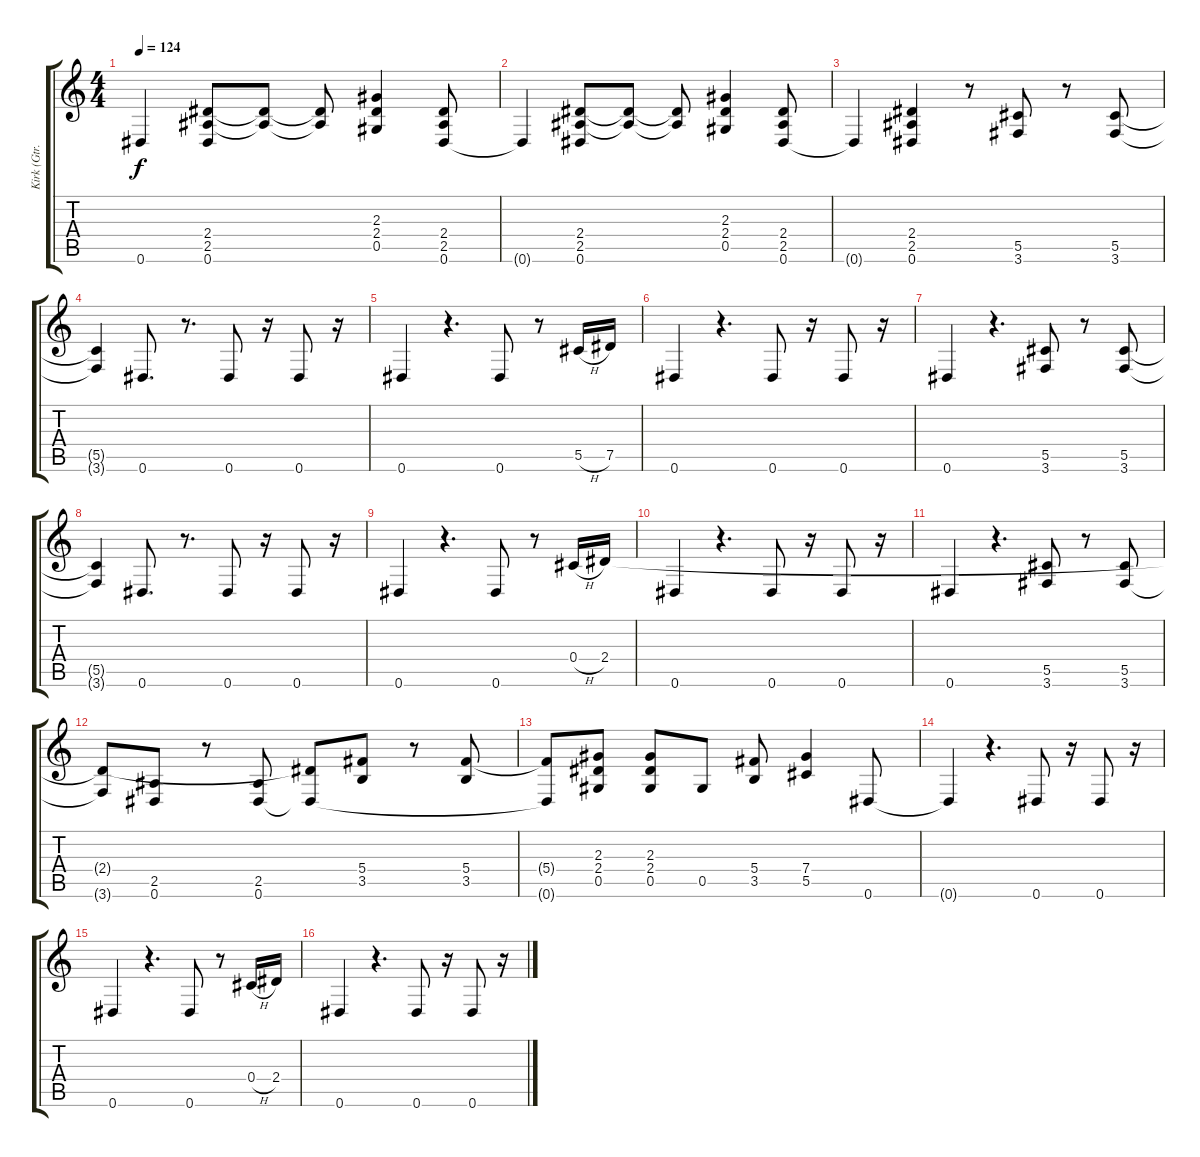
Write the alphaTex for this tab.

\track ("Kirk (Gtr.1)" "Kirk (Gtr.") {instrument distortionguitar}
\staff {score tabs}
\tuning (Eb4 Bb3 Gb3 Db3 Ab2 Eb2) {hide}
\ts (4 4)
\tempo 124
\clef g2
\ks c
0.6{t}.4{dy f} (2.4 2.5 0.6).8 (2.4{t} 2.5{t}).8 (2.4{t} 2.5{t}).8 (2.3 2.4 0.5).4 (2.4 2.5 0.6).8 |
0.6{t}.4 (2.4 2.5 0.6).8 (2.4{t} 2.5{t}).8 (2.4{t} 2.5{t}).8 (2.3 2.4 0.5).4 (2.4 2.5 0.6).8 |
0.6{t}.4 (2.4 2.5 0.6).4 r.8 (5.5 3.6).8 r.8 (5.5 3.6).8 |
(5.5{t} 3.6{t}).4 0.6.8{d} r.8{d} 0.6.8 r.16 0.6.8 r.16 |
0.6.4 r.4{d} 0.6.8 r.8 5.5{h}.16 7.5.16 |
0.6.4 r.4{d} 0.6.8 r.16 0.6.8 r.16 |
0.6.4 r.4{d} (5.5 3.6).8 r.8 (5.5 3.6).8 |
(5.5{t} 3.6{t}).4 0.6.8{d} r.8{d} 0.6.8 r.16 0.6.8 r.16 |
0.6.4 r.4{d} 0.6.8 r.8 0.4{h}.16 2.4.16 |
0.6.4 r.4{d} 0.6.8 r.16 0.6.8 r.16 |
0.6.4 r.4{d} (5.5 3.6).8 r.8 (5.5 3.6).8 |
(2.4{t} 3.6{t}).8 (2.5 0.6).8 r.8 (2.5 0.6).8 (2.4{t} 0.6{t}).8 (5.4 3.5).8 r.8 (5.4 3.5).8 |
(5.4{t} 0.6{t}).8 (2.3 2.4 0.5).8 (2.3 2.4 0.5).8 0.5.8 (5.4 3.5).8 (7.4 5.5).4 0.6.8 |
0.6{t}.4 r.4{d} 0.6.8 r.16 0.6.8 r.16 |
0.6.4 r.4{d} 0.6.8 r.8 0.4{h}.16 2.4.16 |
0.6.4 r.4{d} 0.6.8 r.16 0.6.8 r.16
